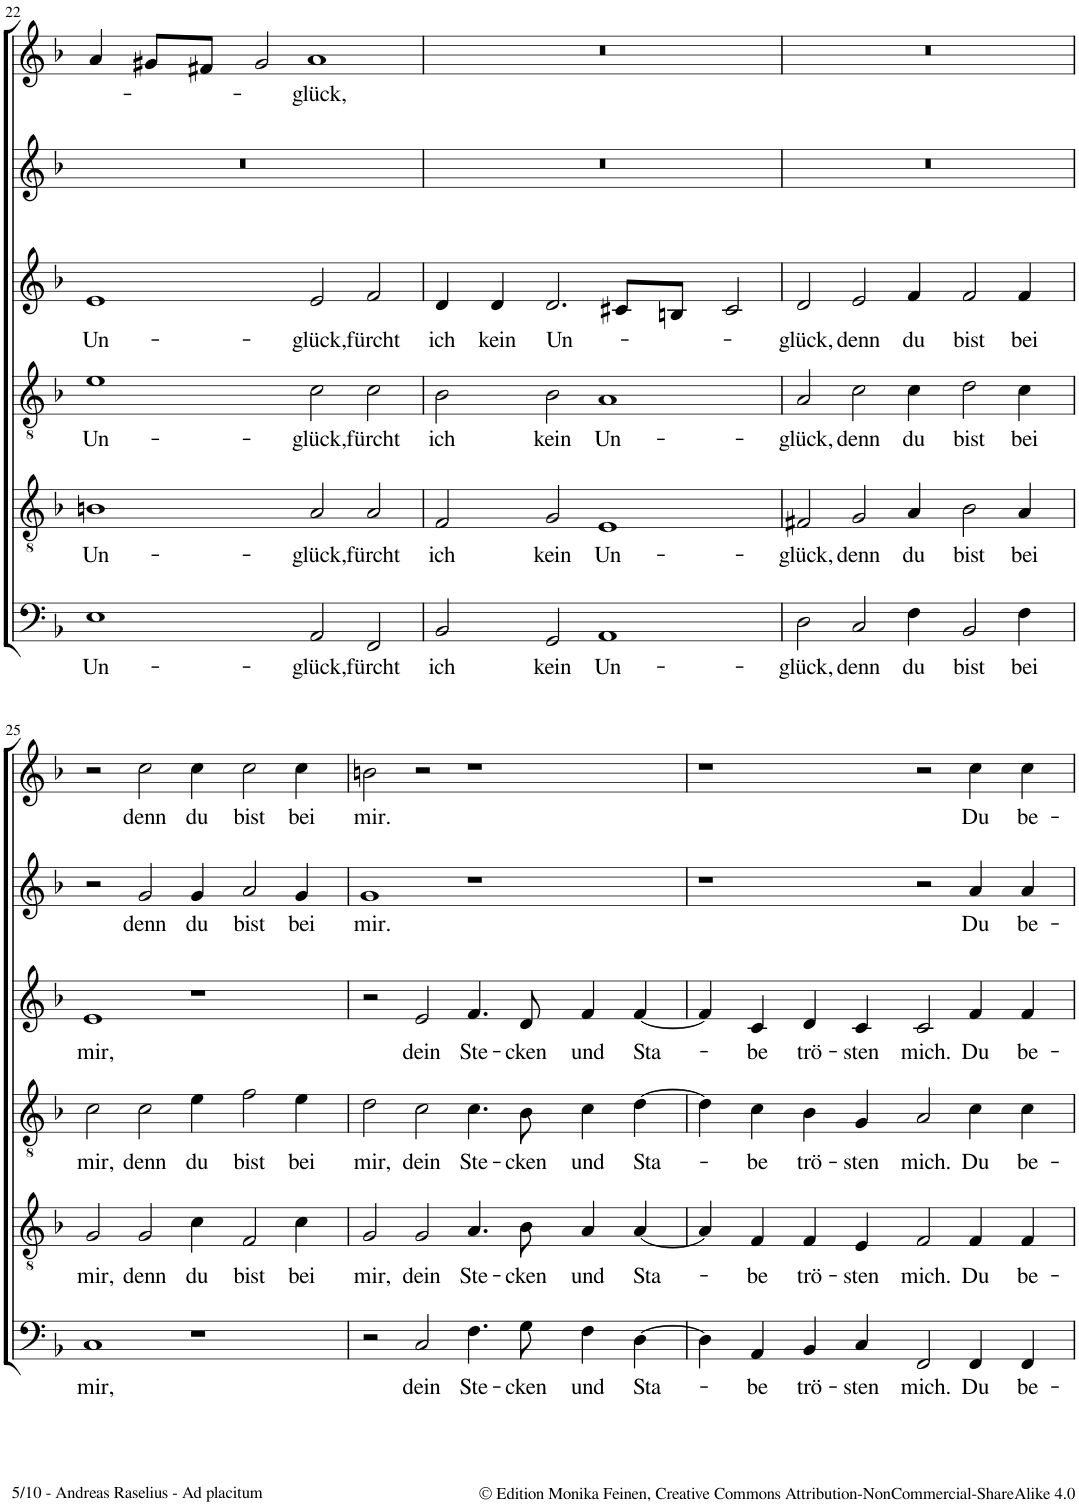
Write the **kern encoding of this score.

**kern	**text	**kern	**text	**kern	**text	**kern	**text	**kern	**text	**kern	**text
*part6	*part6	*part5	*part5	*part4	*part4	*part3	*part3	*part2	*part2	*part1	*part1
*staff6	*staff6	*staff5	*staff5	*staff4	*staff4	*staff3	*staff3	*staff2	*staff2	*staff1	*staff1
*I"Bassus	*	*I"Tenor	*	*I"Quintus	*	*I"Altus	*	*I"Sextus	*	*I"Cantus	*
!!LO:PB:g=z
*clefF4	*	*clefGv2	*	*clefGv2	*	*clefG2	*	*clefG2	*	*clefG2	*
*k[b-]	*	*k[b-]	*	*k[b-]	*	*k[b-]	*	*k[b-]	*	*k[b-]	*
*M4/2	*	*M4/2	*	*M4/2	*	*M4/2	*	*M4/2	*	*M4/2	*
*met(c)	*	*met(c)	*	*met(c)	*	*met(c)	*	*met(c)	*	*met(c)	*
=22	=22	=22	=22	=22	=22	=22	=22	=22	=22	=22	=22
!	!LO:LY:b	!	!LO:LY:b	!	!LO:LY:b	!	!LO:LY:b	!	!	!	!
1E	Un-	1Bn	Un-	1e	Un-	1e	Un-	0r	.	4a/	.
.	.	.	.	.	.	.	.	.	.	8g#X/L	.
.	.	.	.	.	.	.	.	.	.	8f#X/J	.
.	.	.	.	.	.	.	.	.	.	2g#/	.
!	!LO:LY:b	!	!LO:LY:b	!	!LO:LY:b	!	!LO:LY:b	!	!	!	!LO:LY:b
2AA/	-glück,	2A/	-glück,	2c\	-glück,	2e/	-glück,	.	.	1a	-glück,
!	!LO:LY:b	!	!LO:LY:b	!	!LO:LY:b	!	!LO:LY:b	!	!	!	!
2FF/	fürcht	2A/	fürcht	2c\	fürcht	2f/	fürcht	.	.	.	.
=23	=23	=23	=23	=23	=23	=23	=23	=23	=23	=23	=23
!	!LO:LY:b	!	!LO:LY:b	!	!LO:LY:b	!	!LO:LY:b	!	!	!	!
2BB-/	ich	2F/	ich	2B-\	ich	4d/	ich	0r	.	0r	.
!	!	!	!	!	!	!	!LO:LY:b	!	!	!	!
.	.	.	.	.	.	4d/	kein	.	.	.	.
!	!LO:LY:b	!	!LO:LY:b	!	!LO:LY:b	!	!LO:LY:b	!	!	!	!
2GG/	kein	2G/	kein	2B-\	kein	2.d/	Un-	.	.	.	.
!	!LO:LY:b	!	!LO:LY:b	!	!LO:LY:b	!	!	!	!	!	!
1AA	Un-	1E	Un-	1A	Un-	.	.	.	.	.	.
.	.	.	.	.	.	8c#X/L	.	.	.	.	.
.	.	.	.	.	.	8Bn/J	.	.	.	.	.
.	.	.	.	.	.	2c#/	.	.	.	.	.
=24	=24	=24	=24	=24	=24	=24	=24	=24	=24	=24	=24
!	!LO:LY:b	!	!LO:LY:b	!	!LO:LY:b	!	!LO:LY:b	!	!	!	!
2D\	glück,	2F#X/	glück,	2A/	glück,	2d/	glück,	0r	.	0r	.
!	!LO:LY:b	!	!LO:LY:b	!	!LO:LY:b	!	!LO:LY:b	!	!	!	!
2C/	denn	2G/	denn	2c\	denn	2e/	denn	.	.	.	.
!	!LO:LY:b	!	!LO:LY:b	!	!LO:LY:b	!	!LO:LY:b	!	!	!	!
4F\	du	4A/	du	4c\	du	4f/	du	.	.	.	.
!	!LO:LY:b	!	!LO:LY:b	!	!LO:LY:b	!	!LO:LY:b	!	!	!	!
2BB-/	bist	2B-\	bist	2d\	bist	2f/	bist	.	.	.	.
!	!LO:LY:b	!	!LO:LY:b	!	!LO:LY:b	!	!LO:LY:b	!	!	!	!
4F\	bei	4A/	bei	4c\	bei	4f/	bei	.	.	.	.
!!LO:LB:g=z
=25	=25	=25	=25	=25	=25	=25	=25	=25	=25	=25	=25
!	!LO:LY:b	!	!LO:LY:b	!	!LO:LY:b	!	!LO:LY:b	!	!	!	!
1C	mir,	2G/	mir,	2c\	mir,	1e	mir,	2r	.	2r	.
!	!	!	!LO:LY:b	!	!LO:LY:b	!	!	!	!LO:LY:b	!	!LO:LY:b
.	.	2G/	denn	2c\	denn	.	.	2g/	denn	2cc\	denn
!	!	!	!LO:LY:b	!	!LO:LY:b	!	!	!	!LO:LY:b	!	!LO:LY:b
1r	.	4c\	du	4e\	du	1r	.	4g/	du	4cc\	du
!	!	!	!LO:LY:b	!	!LO:LY:b	!	!	!	!LO:LY:b	!	!LO:LY:b
.	.	2F/	bist	2f\	bist	.	.	2a/	bist	2cc\	bist
!	!	!	!LO:LY:b	!	!LO:LY:b	!	!	!	!LO:LY:b	!	!LO:LY:b
.	.	4c\	bei	4e\	bei	.	.	4g/	bei	4cc\	bei
=26	=26	=26	=26	=26	=26	=26	=26	=26	=26	=26	=26
!	!	!	!LO:LY:b	!	!LO:LY:b	!	!	!	!LO:LY:b	!	!LO:LY:b
2r	.	2G/	mir,	2d\	mir,	2r	.	1g	mir.	2bn\	mir.
!	!LO:LY:b	!	!LO:LY:b	!	!LO:LY:b	!	!LO:LY:b	!	!	!	!
2C/	dein	2G/	dein	2c\	dein	2e/	dein	.	.	2r	.
!	!LO:LY:b	!	!LO:LY:b	!	!LO:LY:b	!	!LO:LY:b	!	!	!	!
4.F\	Ste-	4.A/	Ste-	4.c\	Ste-	4.f/	Ste-	1r	.	1r	.
!	!LO:LY:b	!	!LO:LY:b	!	!LO:LY:b	!	!LO:LY:b	!	!	!	!
8G\	-cken	8B-\	-cken	8B-\	-cken	8d/	-cken	.	.	.	.
!	!LO:LY:b	!	!LO:LY:b	!	!LO:LY:b	!	!LO:LY:b	!	!	!	!
4F\	und	4A/	und	4c\	und	4f/	und	.	.	.	.
!	!LO:LY:b	!	!LO:LY:b	!	!LO:LY:b	!	!LO:LY:b	!	!	!	!
[4D\	Sta-	[4A/	Sta-	[4d\	Sta-	[4f/	Sta-	.	.	.	.
=27	=27	=27	=27	=27	=27	=27	=27	=27	=27	=27	=27
4D\]	.	4A/]	.	4d\]	.	4f/]	.	1r	.	1r	.
!	!LO:LY:b	!	!LO:LY:b	!	!LO:LY:b	!	!LO:LY:b	!	!	!	!
4AA/	-be	4F/	-be	4c\	-be	4c/	-be	.	.	.	.
!	!LO:LY:b	!	!LO:LY:b	!	!LO:LY:b	!	!LO:LY:b	!	!	!	!
4BB-/	trö-	4F/	trö-	4B-\	trö-	4d/	trö-	.	.	.	.
!	!LO:LY:b	!	!LO:LY:b	!	!LO:LY:b	!	!LO:LY:b	!	!	!	!
4C/	-sten	4E/	-sten	4G/	-sten	4c/	-sten	.	.	.	.
!	!LO:LY:b	!	!LO:LY:b	!	!LO:LY:b	!	!LO:LY:b	!	!	!	!
2FF/	mich.	2F/	mich.	2A/	mich.	2c/	mich.	2r	.	2r	.
!	!LO:LY:b	!	!LO:LY:b	!	!LO:LY:b	!	!LO:LY:b	!	!LO:LY:b	!	!LO:LY:b
4FF/	Du	4F/	Du	4c\	Du	4f/	Du	4a/	Du	4cc\	Du
!	!LO:LY:b	!	!LO:LY:b	!	!LO:LY:b	!	!LO:LY:b	!	!LO:LY:b	!	!LO:LY:b
4FF/	be-	4F/	be-	4c\	be-	4f/	be-	4a/	be-	4cc\	be-
=	=	=	=	=	=	=	=	=	=	=	=
*-	*-	*-	*-	*-	*-	*-	*-	*-	*-	*-	*-
